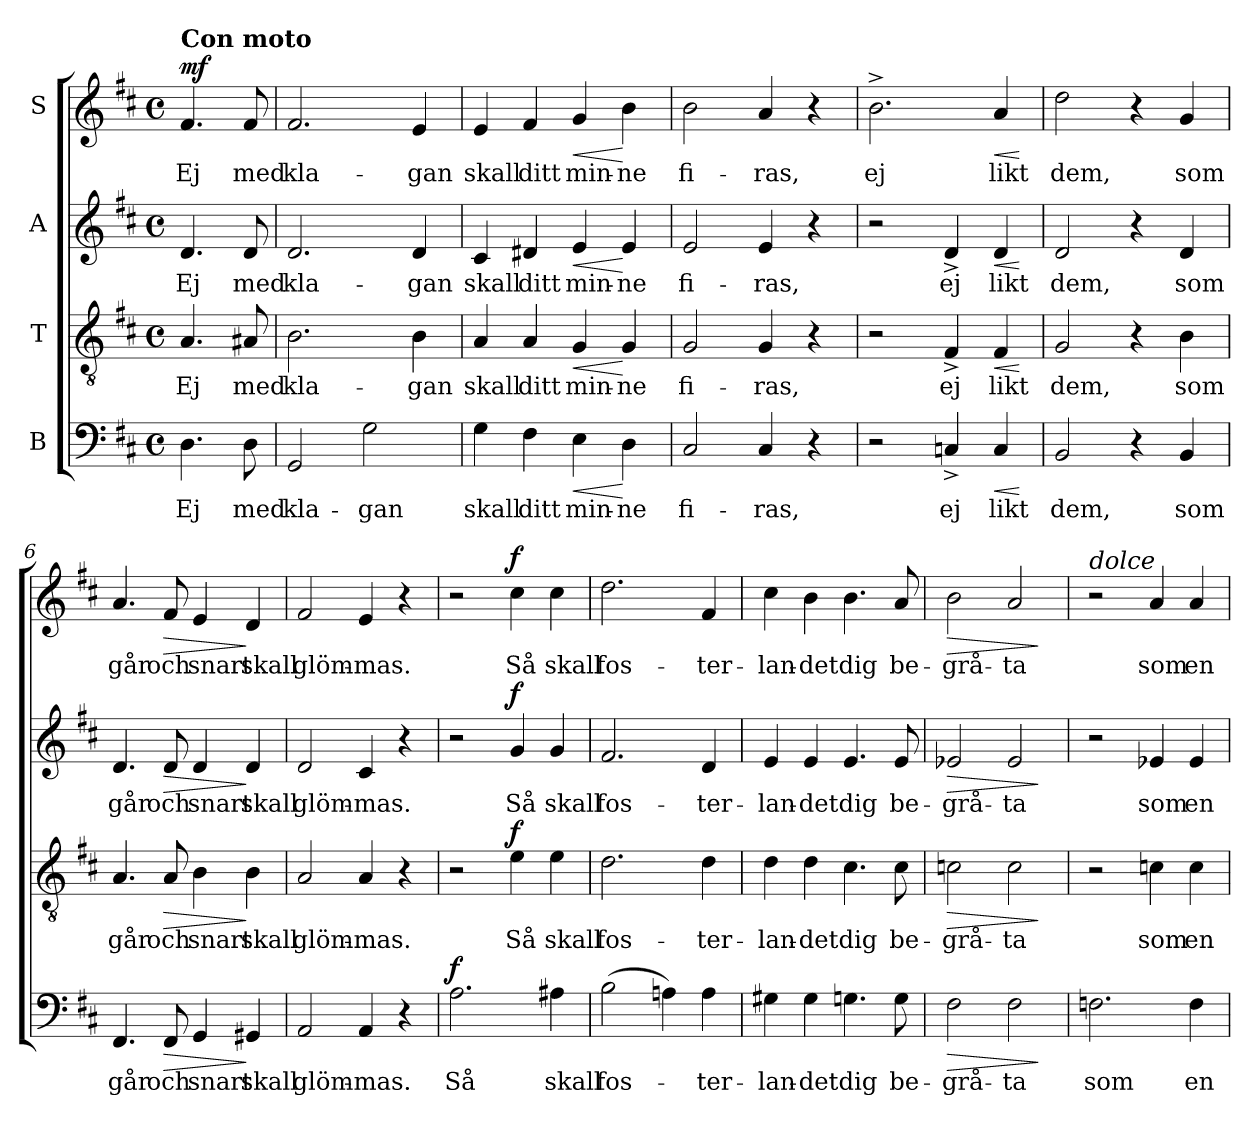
**kern	**text	**dynam	**kern	**text	**dynam	**kern	**text	**dynam	**kern	**text	**dynam
*part4	*part4	*part4	*part3	*part3	*part3	*part2	*part2	*part2	*part1	*part1	*part1
*staff4	*staff4	*staff4	*staff3	*staff3	*staff3	*staff2	*staff2	*staff2	*staff1	*staff1	*staff1
*I"B	*	*	*I"T	*	*	*I"A	*	*	*I"S	*	*
*clefF4	*	*	*clefGv2	*	*	*clefG2	*	*	*clefG2	*	*
*k[f#c#]	*	*	*k[f#c#]	*	*	*k[f#c#]	*	*	*k[f#c#]	*	*
*D:	*	*	*D:	*	*	*D:	*	*	*D:	*	*
*M4/4	*	*	*M4/4	*	*	*M4/4	*	*	*M4/4	*	*
*met(c)	*	*	*met(c)	*	*	*met(c)	*	*	*met(c)	*	*
=	=	=	=	=	=	=	=	=	=	=	=
!	!	!	!	!	!	!	!	!	!LO:TX:a:B:t=Con moto	!	!
!	!LO:LY:b	!	!	!LO:LY:b	!	!	!LO:LY:b	!	!	!LO:LY:b	!LO:DY:a
4.D\	Ej	.	4.A/	Ej	.	4.d/	Ej	.	4.f#/	Ej	mf
!	!LO:LY:b	!	!	!LO:LY:b	!	!	!LO:LY:b	!	!	!LO:LY:b	!
8D\	med	.	8A#X/	med	.	8d/	med	.	8f#/	med	.
=1	=1	=1	=1	=1	=1	=1	=1	=1	=1	=1	=1
!	!LO:LY:b	!	!	!LO:LY:b	!	!	!LO:LY:b	!	!	!LO:LY:b	!
2GG/	kla-	.	2.B\	kla-	.	2.d/	kla-	.	2.f#/	kla-	.
!	!LO:LY:b	!	!	!	!	!	!	!	!	!	!
2G\	-gan	.	.	.	.	.	.	.	.	.	.
!	!	!	!	!LO:LY:b	!	!	!LO:LY:b	!	!	!LO:LY:b	!
.	.	.	4B\	-gan	.	4d/	-gan	.	4e/	-gan	.
=2	=2	=2	=2	=2	=2	=2	=2	=2	=2	=2	=2
!	!LO:LY:b	!	!	!LO:LY:b	!	!	!LO:LY:b	!	!	!LO:LY:b	!
4G\	skall	.	4A/	skall	.	4c#/	skall	.	4e/	skall	.
!	!LO:LY:b	!	!	!LO:LY:b	!	!	!LO:LY:b	!	!	!LO:LY:b	!
4F#\	ditt	.	4A/	ditt	.	4d#X/	ditt	.	4f#/	ditt	.
!	!LO:LY:b	!LO:HP:b	!	!LO:LY:b	!LO:HP:b	!	!LO:LY:b	!LO:HP:b	!	!LO:LY:b	!LO:HP:b
4E\	min-	<	4G/	min-	<	4e/	min-	<	4g/	min-	<
!	!LO:LY:b	!	!	!LO:LY:b	!	!	!LO:LY:b	!	!	!LO:LY:b	!
4D\	-ne	[	4G/	-ne	[	4e/	-ne	[	4b\	-ne	[
=3	=3	=3	=3	=3	=3	=3	=3	=3	=3	=3	=3
!	!LO:LY:b	!	!	!LO:LY:b	!	!	!LO:LY:b	!	!	!LO:LY:b	!
2C#/	fi-	.	2G/	fi-	.	2e/	fi-	.	2b\	fi-	.
!	!LO:LY:b	!	!	!LO:LY:b	!	!	!LO:LY:b	!	!	!LO:LY:b	!
4C#/	-ras,	.	4G/	-ras,	.	4e/	-ras,	.	4a/	-ras,	.
4r	.	.	4r	.	.	4r	.	.	4r	.	.
=4	=4	=4	=4	=4	=4	=4	=4	=4	=4	=4	=4
!	!	!	!	!	!	!	!	!	!	!LO:LY:b	!
2r	.	.	2r	.	.	2r	.	.	2.b^>\	ej	.
!	!LO:LY:b	!	!	!LO:LY:b	!	!	!LO:LY:b	!	!	!	!
4Cn^</	ej	.	4F#^</	ej	.	4d^</	ej	.	.	.	.
!	!LO:LY:b	!LO:HP:b	!	!LO:LY:b	!LO:HP:b	!	!LO:LY:b	!LO:HP:b	!	!LO:LY:b	!LO:HP:b
4C/	likt	<	4F#/	likt	<	4d/	likt	<	4a/	likt	<
.	.	[	.	.	[	.	.	[	.	.	[
=5	=5	=5	=5	=5	=5	=5	=5	=5	=5	=5	=5
!	!LO:LY:b	!	!	!LO:LY:b	!	!	!LO:LY:b	!	!	!LO:LY:b	!
2BB/	dem,	.	2G/	dem,	.	2d/	dem,	.	2dd\	dem,	.
4r	.	.	4r	.	.	4r	.	.	4r	.	.
!	!LO:LY:b	!	!	!LO:LY:b	!	!	!LO:LY:b	!	!	!LO:LY:b	!
4BB/	som	.	4B\	som	.	4d/	som	.	4g/	som	.
=6	=6	=6	=6	=6	=6	=6	=6	=6	=6	=6	=6
!	!LO:LY:b	!	!	!LO:LY:b	!	!	!LO:LY:b	!	!	!LO:LY:b	!
4.FF#/	går	.	4.A/	går	.	4.d/	går	.	4.a/	går	.
!	!LO:LY:b	!LO:HP:b	!	!LO:LY:b	!LO:HP:b	!	!LO:LY:b	!LO:HP:b	!	!LO:LY:b	!LO:HP:b
8FF#/	och	>	8A/	och	>	8d/	och	>	8f#/	och	>
!	!LO:LY:b	!	!	!LO:LY:b	!	!	!LO:LY:b	!	!	!LO:LY:b	!
4GG/	snart	.	4B\	snart	.	4d/	snart	.	4e/	snart	.
!	!LO:LY:b	!	!	!LO:LY:b	!	!	!LO:LY:b	!	!	!LO:LY:b	!
4GG#X/	skall	]	4B\	skall	]	4d/	skall	]	4d/	skall	]
!!LO:LB:g=z
=7	=7	=7	=7	=7	=7	=7	=7	=7	=7	=7	=7
!	!LO:LY:b	!	!	!LO:LY:b	!	!	!LO:LY:b	!	!	!LO:LY:b	!
2AA/	glöm-	.	2A/	glöm-	.	2d/	glöm-	.	2f#/	glöm-	.
!	!LO:LY:b	!	!	!LO:LY:b	!	!	!LO:LY:b	!	!	!LO:LY:b	!
4AA/	-mas.	.	4A/	-mas.	.	4c#/	-mas.	.	4e/	-mas.	.
4r	.	.	4r	.	.	4r	.	.	4r	.	.
=8	=8	=8	=8	=8	=8	=8	=8	=8	=8	=8	=8
!	!LO:LY:b	!LO:DY:a	!	!	!	!	!	!	!	!	!
2.A\	Så	f	2r	.	.	2r	.	.	2r	.	.
!	!	!	!	!LO:LY:b	!LO:DY:a	!	!LO:LY:b	!LO:DY:a	!	!LO:LY:b	!LO:DY:a
.	.	.	4e\	Så	f	4g/	Så	f	4cc#\	Så	f
!	!LO:LY:b	!	!	!LO:LY:b	!	!	!LO:LY:b	!	!	!LO:LY:b	!
4A#X\	skall	.	4e\	skall	.	4g/	skall	.	4cc#\	skall	.
=9	=9	=9	=9	=9	=9	=9	=9	=9	=9	=9	=9
!	!LO:LY:b	!	!	!LO:LY:b	!	!	!LO:LY:b	!	!	!LO:LY:b	!
(>2B\	fos-	.	2.d\	fos-	.	2.f#/	fos-	.	2.dd\	fos-	.
4Ani\)	.	.	.	.	.	.	.	.	.	.	.
!	!LO:LY:b	!	!	!LO:LY:b	!	!	!LO:LY:b	!	!	!LO:LY:b	!
4A\	-ter-	.	4d\	-ter-	.	4d/	-ter-	.	4f#/	-ter-	.
=10	=10	=10	=10	=10	=10	=10	=10	=10	=10	=10	=10
!	!LO:LY:b	!	!	!LO:LY:b	!	!	!LO:LY:b	!	!	!LO:LY:b	!
4G#X\	-lan-	.	4d\	-lan-	.	4e/	-lan-	.	4cc#\	-lan-	.
!	!LO:LY:b	!	!	!LO:LY:b	!	!	!LO:LY:b	!	!	!LO:LY:b	!
4G#\	-det	.	4d\	-det	.	4e/	-det	.	4b\	-det	.
!	!LO:LY:b	!	!	!LO:LY:b	!	!	!LO:LY:b	!	!	!LO:LY:b	!
4.Gn\	dig	.	4.c#\	dig	.	4.e/	dig	.	4.b\	dig	.
!	!LO:LY:b	!	!	!LO:LY:b	!	!	!LO:LY:b	!	!	!LO:LY:b	!
8G\	be-	.	8c#\	be-	.	8e/	be-	.	8a/	be-	.
=11	=11	=11	=11	=11	=11	=11	=11	=11	=11	=11	=11
!	!LO:LY:b	!LO:HP:b	!	!LO:LY:b	!LO:HP:b	!	!LO:LY:b	!LO:HP:b	!	!LO:LY:b	!LO:HP:b
2F#i\	-grå-	>	2cn\	-grå-	>	2e-X/	-grå-	>	2b\	-grå-	>
!	!LO:LY:b	!	!	!LO:LY:b	!	!	!LO:LY:b	!	!	!LO:LY:b	!
2F#\	-ta	.	2c\	-ta	.	2e-/	-ta	.	2a/	-ta	.
.	.	]	.	.	]	.	.	]	.	.	]
=12	=12	=12	=12	=12	=12	=12	=12	=12	=12	=12	=12
!	!	!	!	!	!	!	!	!	!LO:TX:a:i:t=dolce	!	!
!	!LO:LY:b	!	!	!	!	!	!	!	!	!	!
2.Fn\	som	.	2r	.	.	2r	.	.	2r	.	.
!	!	!	!	!LO:LY:b	!	!	!LO:LY:b	!	!	!LO:LY:b	!
.	.	.	4cn\	som	.	4e-X/	som	.	4a/	som	.
!	!LO:LY:b	!	!	!LO:LY:b	!	!	!LO:LY:b	!	!	!LO:LY:b	!
4F\	en	.	4c\	en	.	4e-/	en	.	4a/	en	.
=	=	=	=	=	=	=	=	=	=	=	=
*-	*-	*-	*-	*-	*-	*-	*-	*-	*-	*-	*-
